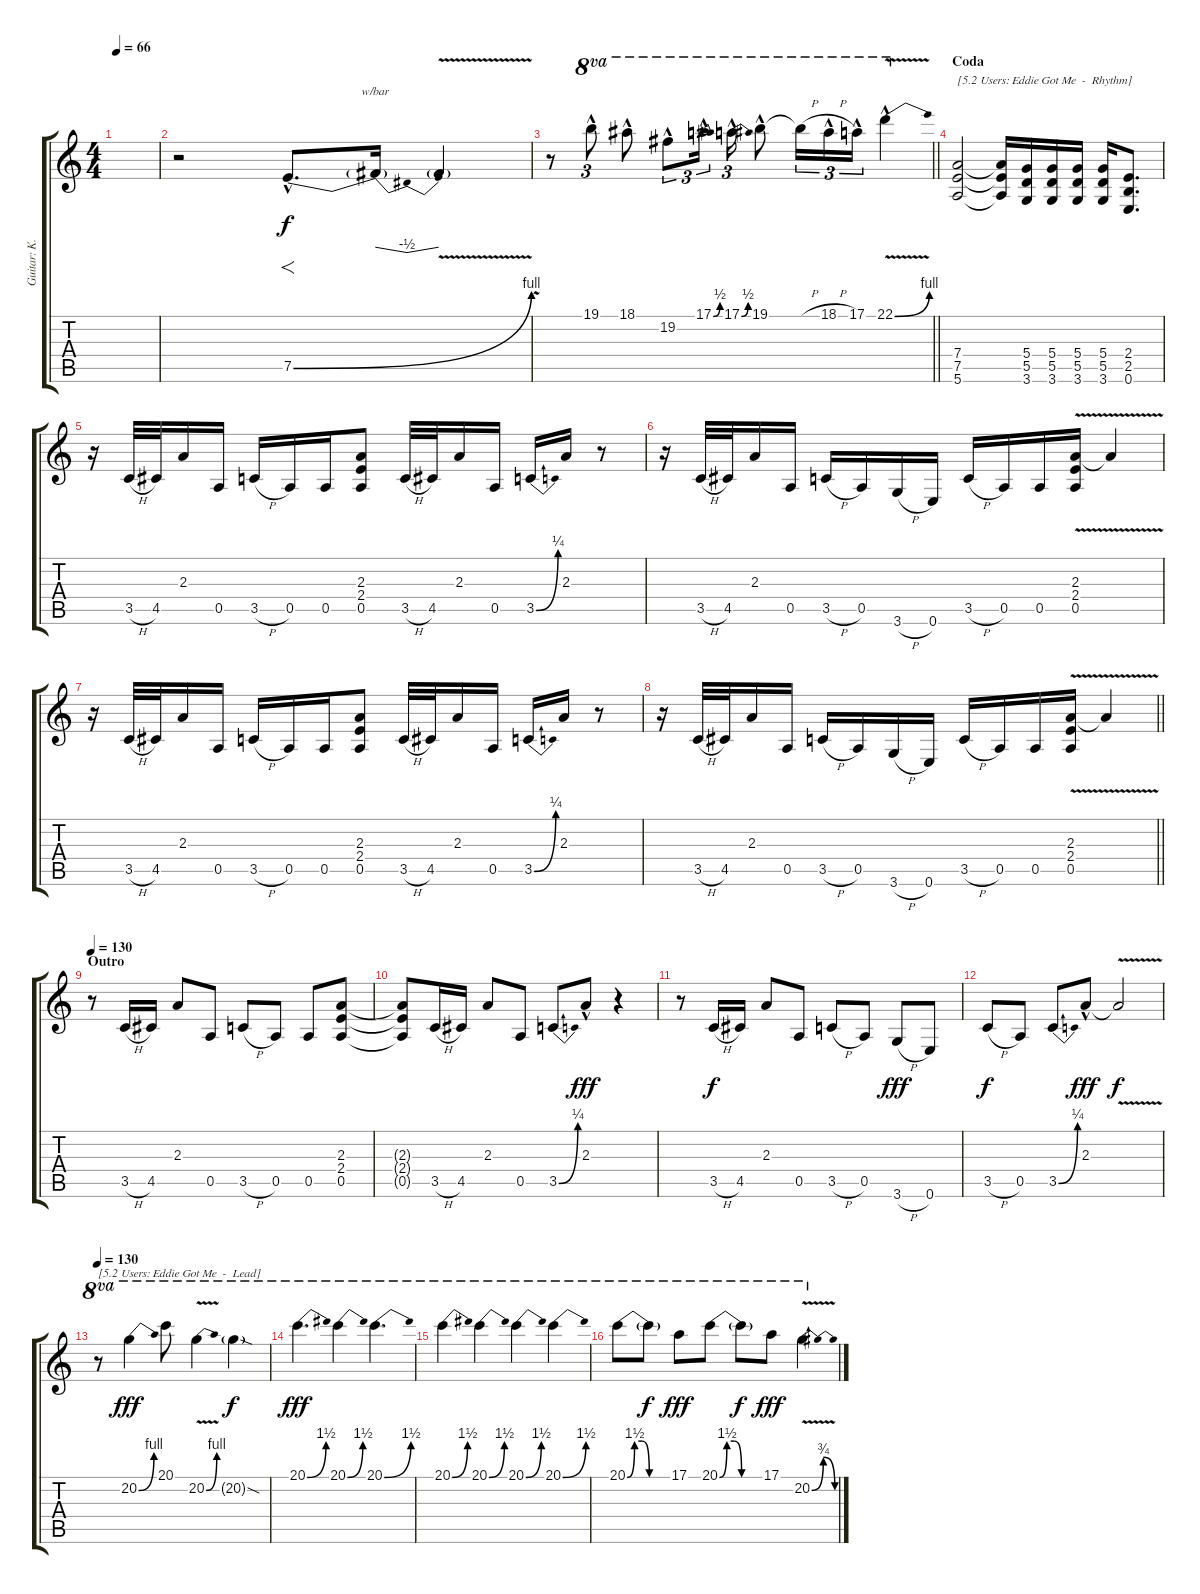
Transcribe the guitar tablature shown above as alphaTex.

\track ("Guitar: K.K." "Guitar: K.") {instrument overdrivenguitar}
\staff {score tabs}
\tuning (E4 B3 G3 D3 A2 E2) {hide}
\ts (4 4)
\tempo 66
\clef g2
\ks c
|
r.2 7.5{be (bend 0 0 60 4) hac}.8{f d} 7.5{t}.16{tbe (dip default 0 0 30 -2 60 0)} 7.5{v t}.4 |
\barLineRight lightlight
r.8 19.1{hac}.8{tu (3 2) ot 8va} 18.1{hac}.8{ot 8va} 19.2{hac}.8{tu (3 2) ot 8va} 17.1{be (bend 0 0 60 2) hac}.16{tu (3 2) ot 8va} 17.1{be (bend 0 0 60 2) hac}.16{tu (3 2) ot 8va} 19.1{hac}.8{ot 8va} 19.1{h t}.16{tu (3 2) ot 8va} 18.1{h hac}.16{tu (3 2) ot 8va} 17.1{hac}.16{tu (3 2) ot 8va} 22.1{be (bend 0 0 60 4) v hac}.4{ot 8va} |
\section ("" "Coda")
(7.4 7.5 5.6).2{txt "[5.2 Users: Eddie Got Me  -  Rhythm]" dy f instrument overdrivenguitar} (7.4{t} 7.5{t} 5.6{t}).16 (5.4 5.5 3.6).16 (5.4 5.5 3.6).16 (5.4 5.5 3.6).16 (5.4 5.5 3.6).16 (2.4 2.5 0.6).8{d} |
r.16 3.5{h}.32 4.5.32 2.3.16 0.5.16 3.5{h}.16 0.5.16 0.5.16 (2.3 2.4 0.5).8 3.5{h}.32 4.5.32 2.3.16 0.5.16 3.5{be (bend 0 0 60 1)}.16 2.3.16 r.8 |
r.16 3.5{h}.32 4.5.32 2.3.16 0.5.16 3.5{h}.16 0.5.16 3.6{h}.16 0.6.16 3.5{h}.16 0.5.16 0.5.16 (2.3{v} 2.4 0.5).16 2.3{t}.4 |
r.16 3.5{h}.32 4.5.32 2.3.16 0.5.16 3.5{h}.16 0.5.16 0.5.16 (2.3 2.4 0.5).8 3.5{h}.32 4.5.32 2.3.16 0.5.16 3.5{be (bend 0 0 60 1)}.16 2.3.16 r.8 |
\barLineRight lightlight
r.16 3.5{h}.32 4.5.32 2.3.16 0.5.16 3.5{h}.16 0.5.16 3.6{h}.16 0.6.16 3.5{h}.16 0.5.16 0.5.16 (2.3{v} 2.4 0.5).16 2.3{t}.4 |
\section ("" "Outro")
\tempo 130
r.8 3.5{h}.16 4.5.16 2.3.8 0.5.8 3.5{h}.8 0.5.8 0.5.8 (2.3 2.4 0.5).8 |
(2.3{t} 2.4{t} 0.5{t}).8 3.5{h}.16 4.5.16 2.3.8 0.5.8 3.5{be (bend 0 0 60 1)}.8 2.3{hac}.8{dy fff} r.4 |
r.8 3.5{h}.16{dy f} 4.5.16 2.3.8 0.5.8 3.5{h}.8 0.5.8 3.6{h}.8{dy fff} 0.6.8 |
3.5{h}.8{dy f} 0.5.8 3.5{be (bend 0 0 60 1)}.8 2.3{hac}.8{dy fff} 2.3{v t}.2{dy f} |
\tempo 130
r.8{ot 8va txt "[5.2 Users: Eddie Got Me  -  Lead]" instrument overdrivenguitar} 20.2{be (bend 0 0 60 4)}.4{ot 8va dy fff} 20.1.8{ot 8va} 20.2{be (bend 0 0 60 4) v}.4{ot 8va} 20.2{sod g}.4{ot 8va dy f} |
20.1{be (bend 0 0 60 6)}.4{d ot 8va dy fff} 20.1{be (bend 0 0 60 6)}.4{ot 8va} 20.1{be (bend 0 0 60 6)}.4{d ot 8va} |
20.1{be (bend 0 0 60 6)}.4{ot 8va} 20.1{be (bend 0 0 60 6)}.4{ot 8va} 20.1{be (bend 0 0 60 6)}.4{ot 8va} 20.1{be (bend 0 0 60 6)}.4{ot 8va} |
20.1{be (custom 0 0 10 6 20 6 30 0 60 0)}.8{ot 8va} 20.1{t}.8{ot 8va dy f} 17.1.8{ot 8va dy fff} 20.1{be (custom 0 0 10 6 20 6 30 0 60 0)}.8{ot 8va} 20.1{t}.8{ot 8va dy f} 17.1.8{ot 8va dy fff} 20.2{be (bendrelease 0 0 20 3 30 3 60 0) v}.4{ot 8va}
